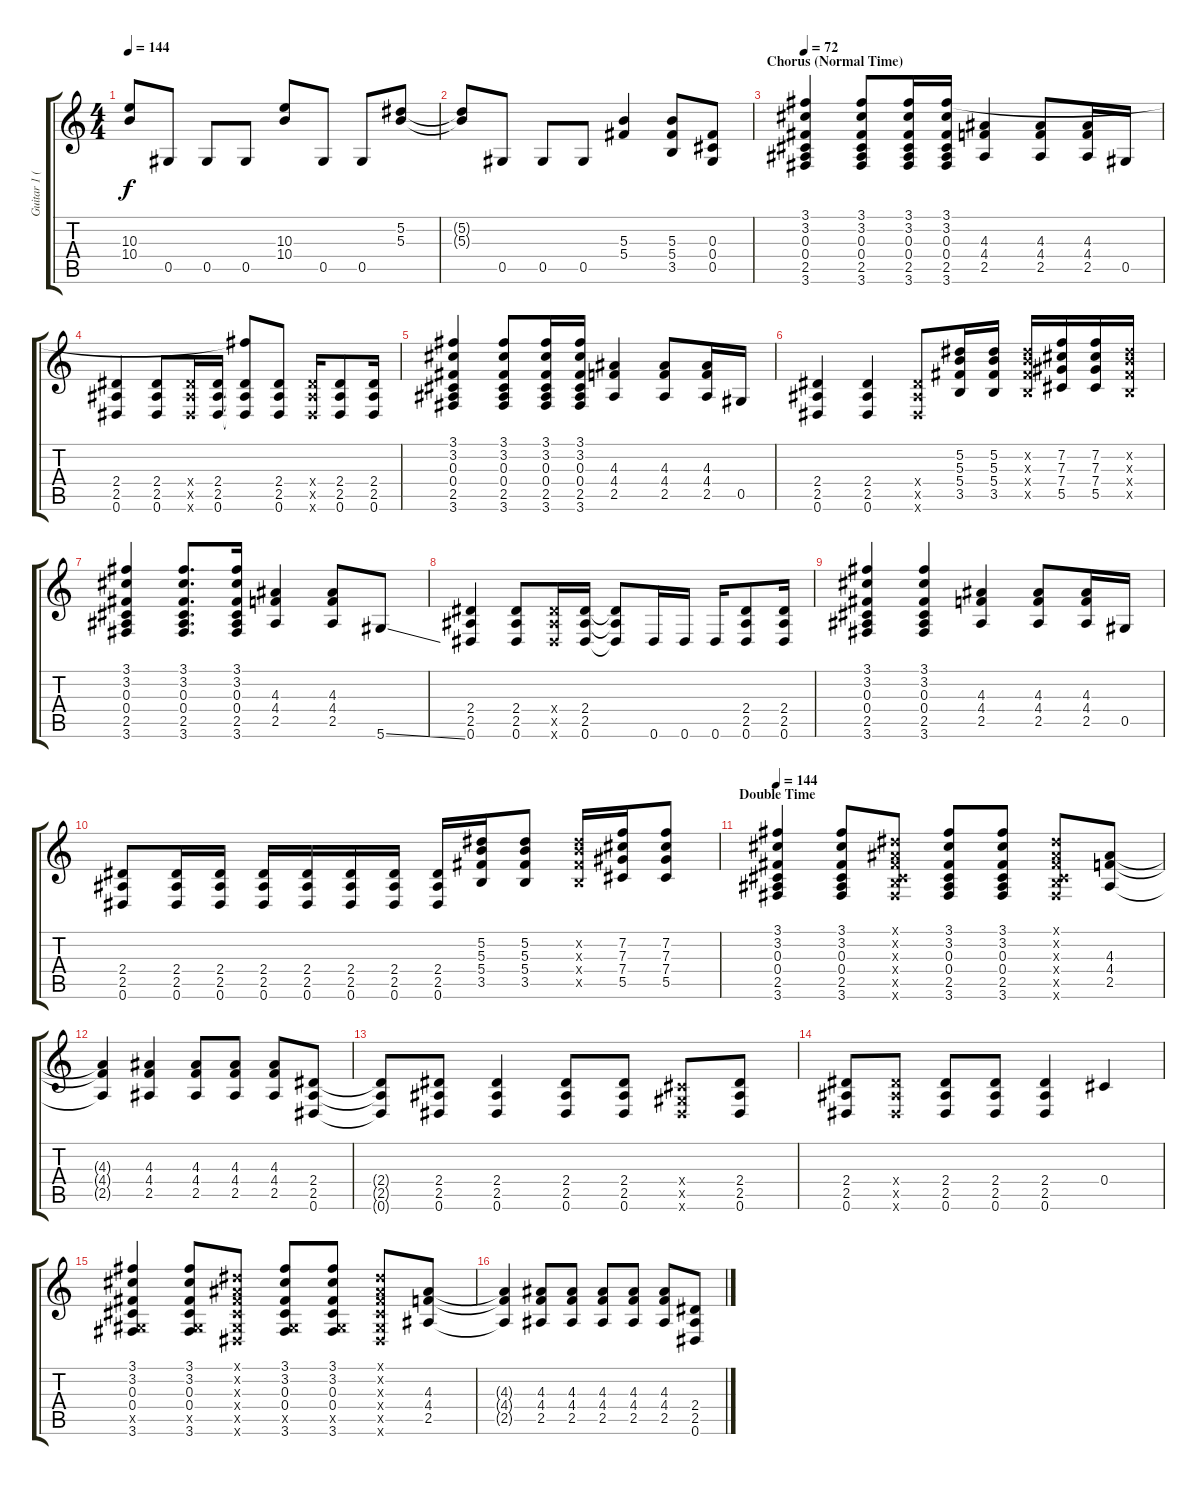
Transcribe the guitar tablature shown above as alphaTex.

\track ("Guitar 1 (Slash)" "Guitar 1 (") {instrument distortionguitar}
\staff {score tabs}
\tuning (Eb4 Bb3 Gb3 Db3 Ab2 Eb2) {hide}
\ts (4 4)
\tempo 144
\clef g2
\ks c
(10.3{t} 10.4{t}).8{dy f} 0.5.8 0.5.8 0.5.8 (10.3 10.4).8 0.5.8 0.5.8 (5.2 5.3).8 |
(5.2{t} 5.3{t}).8 0.5.8 0.5.8 0.5.8 (5.3 5.4).4 (5.3 5.4 3.5).8 (0.3 0.4 0.5).8 |
\section ("" "Chorus (Normal Time)")
\tempo 72
(3.1 3.2 0.3 0.4 2.5 3.6).4 (3.1 3.2 0.3 0.4 2.5 3.6).8 (3.1 3.2 0.3 0.4 2.5 3.6).16 (3.1 3.2 0.3 0.4 2.5 3.6).16 (4.3 4.4 2.5).4 (4.3 4.4 2.5).8 (4.3 4.4 2.5).16 0.5.16 |
(2.4 2.5 0.6).4 (2.4 2.5 0.6).8 (2.4{x} 2.5{x} 0.6{x}).16 (2.4 2.5 0.6).16 (3.1{t} 2.4{t} 2.5{t} 0.6{t}).8 (2.4 2.5 0.6).8 (2.4{x} 2.5{x} 0.6{x}).16 (2.4 2.5 0.6).8 (2.4 2.5 0.6).16 |
(3.1 3.2 0.3 0.4 2.5 3.6).4 (3.1 3.2 0.3 0.4 2.5 3.6).8 (3.1 3.2 0.3 0.4 2.5 3.6).16 (3.1 3.2 0.3 0.4 2.5 3.6).16 (4.3 4.4 2.5).4 (4.3 4.4 2.5).8 (4.3 4.4 2.5).16 0.5.16 |
(2.4 2.5 0.6).4 (2.4 2.5 0.6).4 (2.4{x} 2.5{x} 0.6{x}).8 (5.2 5.3 5.4 3.5).16 (5.2 5.3 5.4 3.5).16 (5.2{x} 5.3{x} 5.4{x} 3.5{x}).16 (7.2 7.3 7.4 5.5).16 (7.2 7.3 7.4 5.5).16 (5.2{x} 5.3{x} 5.4{x} 3.5{x}).16 |
(3.1 3.2 0.3 0.4 2.5 3.6).4 (3.1 3.2 0.3 0.4 2.5 3.6).8{d} (3.1 3.2 0.3 0.4 2.5 3.6).16 (4.3 4.4 2.5).4 (4.3 4.4 2.5).8 5.6{ss}.8 |
(2.4 2.5 0.6).4 (2.4 2.5 0.6).8 (2.4{x} 2.5{x} 0.6{x}).16 (2.4 2.5 0.6).16 (2.4{t} 2.5{t} 0.6{t}).8 0.6.16 0.6.16 0.6.16 (2.4 2.5 0.6).8 (2.4 2.5 0.6).16 |
(3.1 3.2 0.3 0.4 2.5 3.6).4 (3.1 3.2 0.3 0.4 2.5 3.6).4 (4.3 4.4 2.5).4 (4.3 4.4 2.5).8 (4.3 4.4 2.5).16 0.5.16 |
(2.4 2.5 0.6).8 (2.4 2.5 0.6).16 (2.4 2.5 0.6).16 (2.4 2.5 0.6).16 (2.4 2.5 0.6).16 (2.4 2.5 0.6).16 (2.4 2.5 0.6).16 (2.4 2.5 0.6).16 (5.2 5.3 5.4 3.5).16 (5.2 5.3 5.4 3.5).8 (5.2{x} 5.3{x} 5.4{x} 3.5{x}).16 (7.2 7.3 7.4 5.5).16 (7.2 7.3 7.4 5.5).8 |
\section ("" "Double Time")
\tempo 144
(3.1 3.2 0.3 0.4 2.5 3.6).4 (3.1 3.2 0.3 0.4 2.5 3.6).8 (0.1{x} 0.2{x} 0.3{x} 0.4{x} 3.5{x} 3.6{x}).8 (3.1 3.2 0.3 0.4 2.5 3.6).8 (3.1 3.2 0.3 0.4 2.5 3.6).8 (0.1{x} 0.2{x} 0.3{x} 0.4{x} 3.5{x} 3.6{x}).8 (4.3 4.4 2.5).8 |
(4.3{t} 4.4{t} 2.5{t}).4 (4.3 4.4 2.5).4 (4.3 4.4 2.5).8 (4.3 4.4 2.5).8 (4.3 4.4 2.5).8 (2.4 2.5 0.6).8 |
(2.4{t} 2.5{t} 0.6{t}).8 (2.4 2.5 0.6).8 (2.4 2.5 0.6).4 (2.4 2.5 0.6).8 (2.4 2.5 0.6).8 (0.4{x} 0.5{x} 0.6{x}).8 (2.4 2.5 0.6).8 |
(2.4 2.5 0.6).8 (2.4{x} 2.5{x} 0.6{x}).8 (2.4 2.5 0.6).8 (2.4 2.5 0.6).8 (2.4 2.5 0.6).4 0.4.4 |
(3.1 3.2 0.3 0.4 0.5{x} 3.6).4 (3.1 3.2 0.3 0.4 0.5{x} 3.6).8 (0.1{x} 0.2{x} 0.3{x} 0.4{x} 0.5{x} 0.6{x}).8 (3.1 3.2 0.3 0.4 0.5{x} 3.6).8 (3.1 3.2 0.3 0.4 0.5{x} 3.6).8 (0.1{x} 0.2{x} 0.3{x} 0.4{x} 0.5{x} 0.6{x}).8 (4.3 4.4 2.5).8 |
(4.3{t} 4.4{t} 2.5{t}).4 (4.3 4.4 2.5).8 (4.3 4.4 2.5).8 (4.3 4.4 2.5).8 (4.3 4.4 2.5).8 (4.3 4.4 2.5).8 (2.4 2.5 0.6).8
